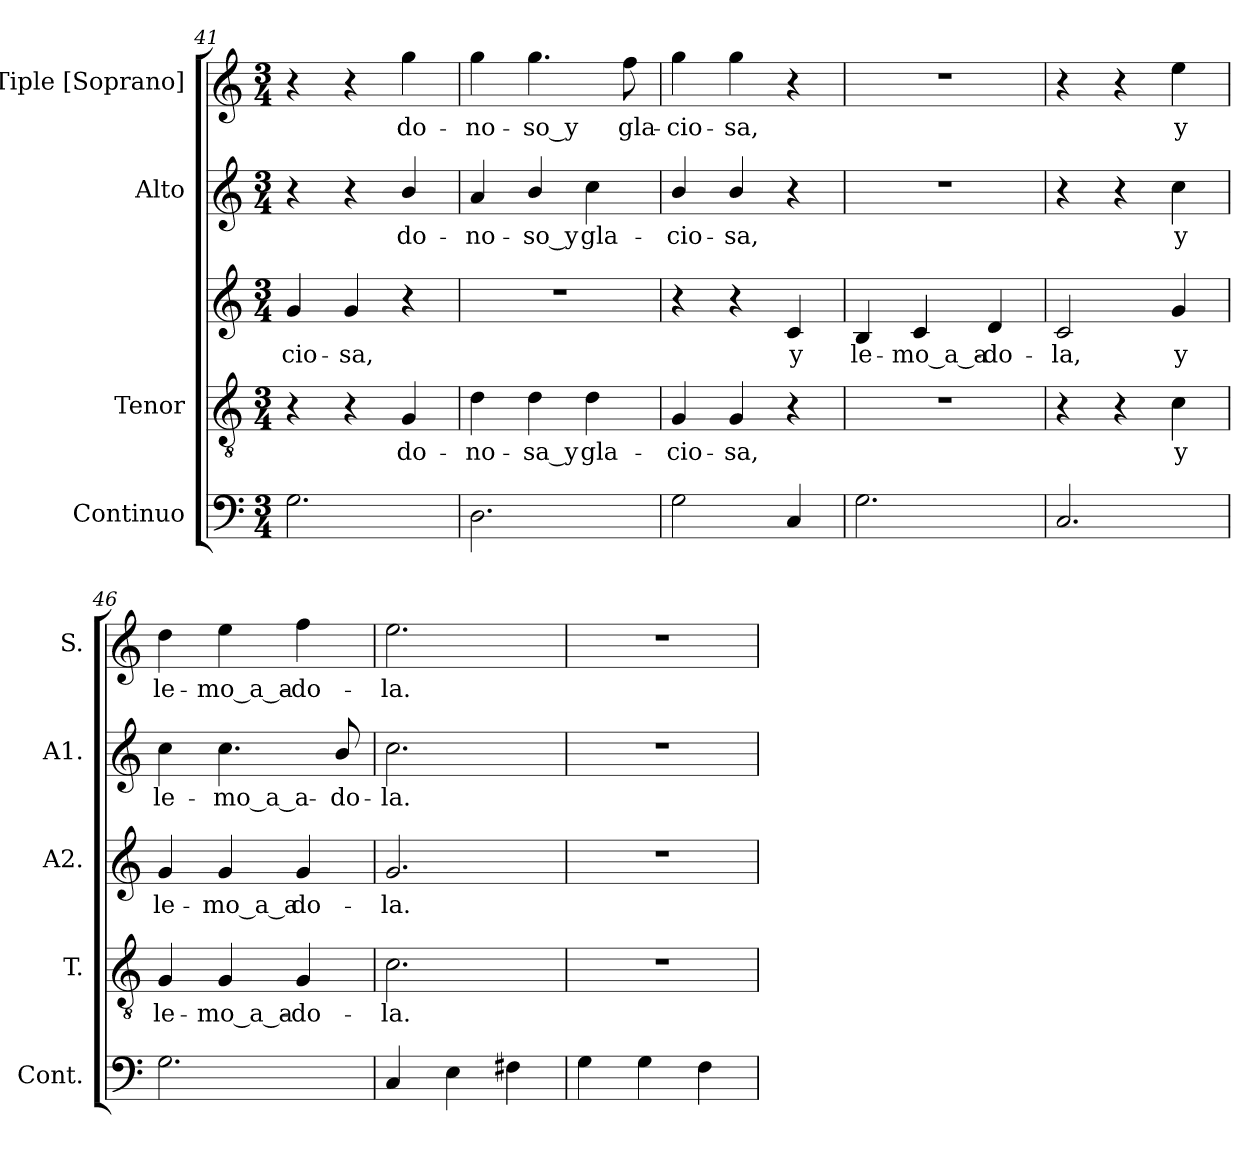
**kern	**kern	**text	**kern	**text	**kern	**text	**kern	**text
*part5	*part4	*part4	*part3	*part3	*part2	*part2	*part1	*part1
*staff5	*staff4	*staff4	*staff3	*staff3	*staff2	*staff2	*staff1	*staff1
*I"Continuo	*I"Tenor	*	*I""Tenor"  [Alto 2]	*	*I"Alto	*	*I"Tiple [Soprano]	*
*I'Cont.	*I'T.	*	*I'A2.	*	*I'A1.	*	*I'S.	*
*clefF4	*clefGv2	*	*clefG2	*	*clefG2	*	*clefG2	*
*	*ITrd7c12	*	*	*	*	*	*	*
*k[]	*k[]	*	*k[]	*	*k[]	*	*k[]	*
*C:	*C:	*	*C:	*	*C:	*	*C:	*
*M3/4	*M3/4	*	*M3/4	*	*M3/4	*	*M3/4	*
=41	=41	=41	=41	=41	=41	=41	=41	=41
!	!	!	!	!LO:LY:b:color=#000000	!	!	!	!
2.Gi\	4r	.	4gi/	-cio-	4r	.	4r	.
!	!	!	!	!LO:LY:b:color=#000000	!	!	!	!
.	4r	.	4gi/	-sa,	4r	.	4r	.
!	!	!LO:LY:b:color=#000000	!	!	!	!	!	!
!	!	!	!	!	!	!LO:LY:b:color=#000000	!	!
!	!	!	!	!	!	!	!	!LO:LY:b:color=#000000
.	4GGi/	do-	4r	.	4bi/	do-	4ggi\	do-
=42	=42	=42	=42	=42	=42	=42	=42	=42
!	!	!LO:LY:b:color=#000000	!LO:N:vis=1	!	!	!	!	!
!	!	!	!	!	!	!LO:LY:b:color=#000000	!	!
!	!	!	!	!	!	!	!	!LO:LY:b:color=#000000
2.Di\	4Di\	-no-	2.r	.	4ai/	-no-	4ggi\	-no-
!	!	!LO:LY:b:color=#000000	!	!	!	!	!	!
!	!	!	!	!	!	!LO:LY:b:color=#000000	!	!
!	!	!	!	!	!	!	!	!LO:LY:b:color=#000000
.	4Di\	-sa_y	.	.	4bi/	-so_y	4.ggi\	-so_y
!	!	!LO:LY:b:color=#000000	!	!	!	!	!	!
!	!	!	!	!	!	!LO:LY:b:color=#000000	!	!
.	4Di\	gla-	.	.	4cci\	gla-	.	.
!	!	!	!	!	!	!	!	!LO:LY:b:color=#000000
.	.	.	.	.	.	.	8ffi\	gla-
=43	=43	=43	=43	=43	=43	=43	=43	=43
!	!	!LO:LY:b:color=#000000	!	!	!	!	!	!
!	!	!	!	!	!	!LO:LY:b:color=#000000	!	!
!	!	!	!	!	!	!	!	!LO:LY:b:color=#000000
2Gi\	4GGi/	-cio-	4r	.	4bi/	-cio-	4ggi\	-cio-
!	!	!LO:LY:b:color=#000000	!	!	!	!	!	!
!	!	!	!	!	!	!LO:LY:b:color=#000000	!	!
!	!	!	!	!	!	!	!	!LO:LY:b:color=#000000
.	4GGi/	-sa,	4r	.	4bi/	-sa,	4ggi\	-sa,
!	!	!	!	!LO:LY:b:color=#000000	!	!	!	!
4Ci/	4r	.	4ci/	y	4r	.	4r	.
!!LO:PB:g=z
=44	=44	=44	=44	=44	=44	=44	=44	=44
!	!LO:N:vis=1	!	!	!	!	!	!	!
!	!	!	!	!LO:LY:b:color=#000000	!LO:N:vis=1	!	!LO:N:vis=1	!
2.Gi\	2.r	.	4Bi/	le-	2.r	.	2.r	.
!	!	!	!	!LO:LY:b:color=#000000	!	!	!	!
.	.	.	4ci/	-mo_a_a-	.	.	.	.
!	!	!	!	!LO:LY:b:color=#000000	!	!	!	!
.	.	.	4di/	-do-	.	.	.	.
=45	=45	=45	=45	=45	=45	=45	=45	=45
!	!	!	!	!LO:LY:b:color=#000000	!	!	!	!
2.Ci/	4r	.	2ci/	-la,	4r	.	4r	.
.	4r	.	.	.	4r	.	4r	.
!	!	!LO:LY:b:color=#000000	!	!	!	!	!	!
!	!	!	!	!LO:LY:b:color=#000000	!	!	!	!
!	!	!	!	!	!	!LO:LY:b:color=#000000	!	!
!	!	!	!	!	!	!	!	!LO:LY:b:color=#000000
.	4Ci\	y	4gi/	y	4cci\	y	4eei\	y
=46	=46	=46	=46	=46	=46	=46	=46	=46
!	!	!LO:LY:b:color=#000000	!	!	!	!	!	!
!	!	!	!	!LO:LY:b:color=#000000	!	!	!	!
!	!	!	!	!	!	!LO:LY:b:color=#000000	!	!
!	!	!	!	!	!	!	!	!LO:LY:b:color=#000000
2.Gi\	4GGi/	le-	4gi/	le-	4cci\	le-	4ddi\	le-
!	!	!LO:LY:b:color=#000000	!	!	!	!	!	!
!	!	!	!	!LO:LY:b:color=#000000	!	!	!	!
!	!	!	!	!	!	!LO:LY:b:color=#000000	!	!
!	!	!	!	!	!	!	!	!LO:LY:b:color=#000000
.	4GGi/	-mo_a_a-	4gi/	-mo_a_a	4.cci\	-mo_a_a-	4eei\	-mo_a_a-
!	!	!LO:LY:b:color=#000000	!	!	!	!	!	!
!	!	!	!	!LO:LY:b:color=#000000	!	!	!	!
!	!	!	!	!	!	!	!	!LO:LY:b:color=#000000
.	4GGi/	-do-	4gi/	do-	.	.	4ffi\	-do-
!	!	!	!	!	!	!LO:LY:b:color=#000000	!	!
.	.	.	.	.	8bi/	-do-	.	.
=47	=47	=47	=47	=47	=47	=47	=47	=47
!	!	!LO:LY:b:color=#000000	!	!	!	!	!	!
!	!	!	!	!LO:LY:b:color=#000000	!	!	!	!
!	!	!	!	!	!	!LO:LY:b:color=#000000	!	!
!	!	!	!	!	!	!	!	!LO:LY:b:color=#000000
4Ci/	2.Ci\	-la.	2.gi/	-la.	2.cci\	-la.	2.eei\	-la.
4Ei\	.	.	.	.	.	.	.	.
4F#Xi\	.	.	.	.	.	.	.	.
=48	=48	=48	=48	=48	=48	=48	=48	=48
!	!LO:N:vis=1	!	!LO:N:vis=1	!	!LO:N:vis=1	!	!LO:N:vis=1	!
4Gi\	2.r	.	2.r	.	2.r	.	2.r	.
4Gi\	.	.	.	.	.	.	.	.
4Fi\	.	.	.	.	.	.	.	.
=	=	=	=	=	=	=	=	=
*-	*-	*-	*-	*-	*-	*-	*-	*-
